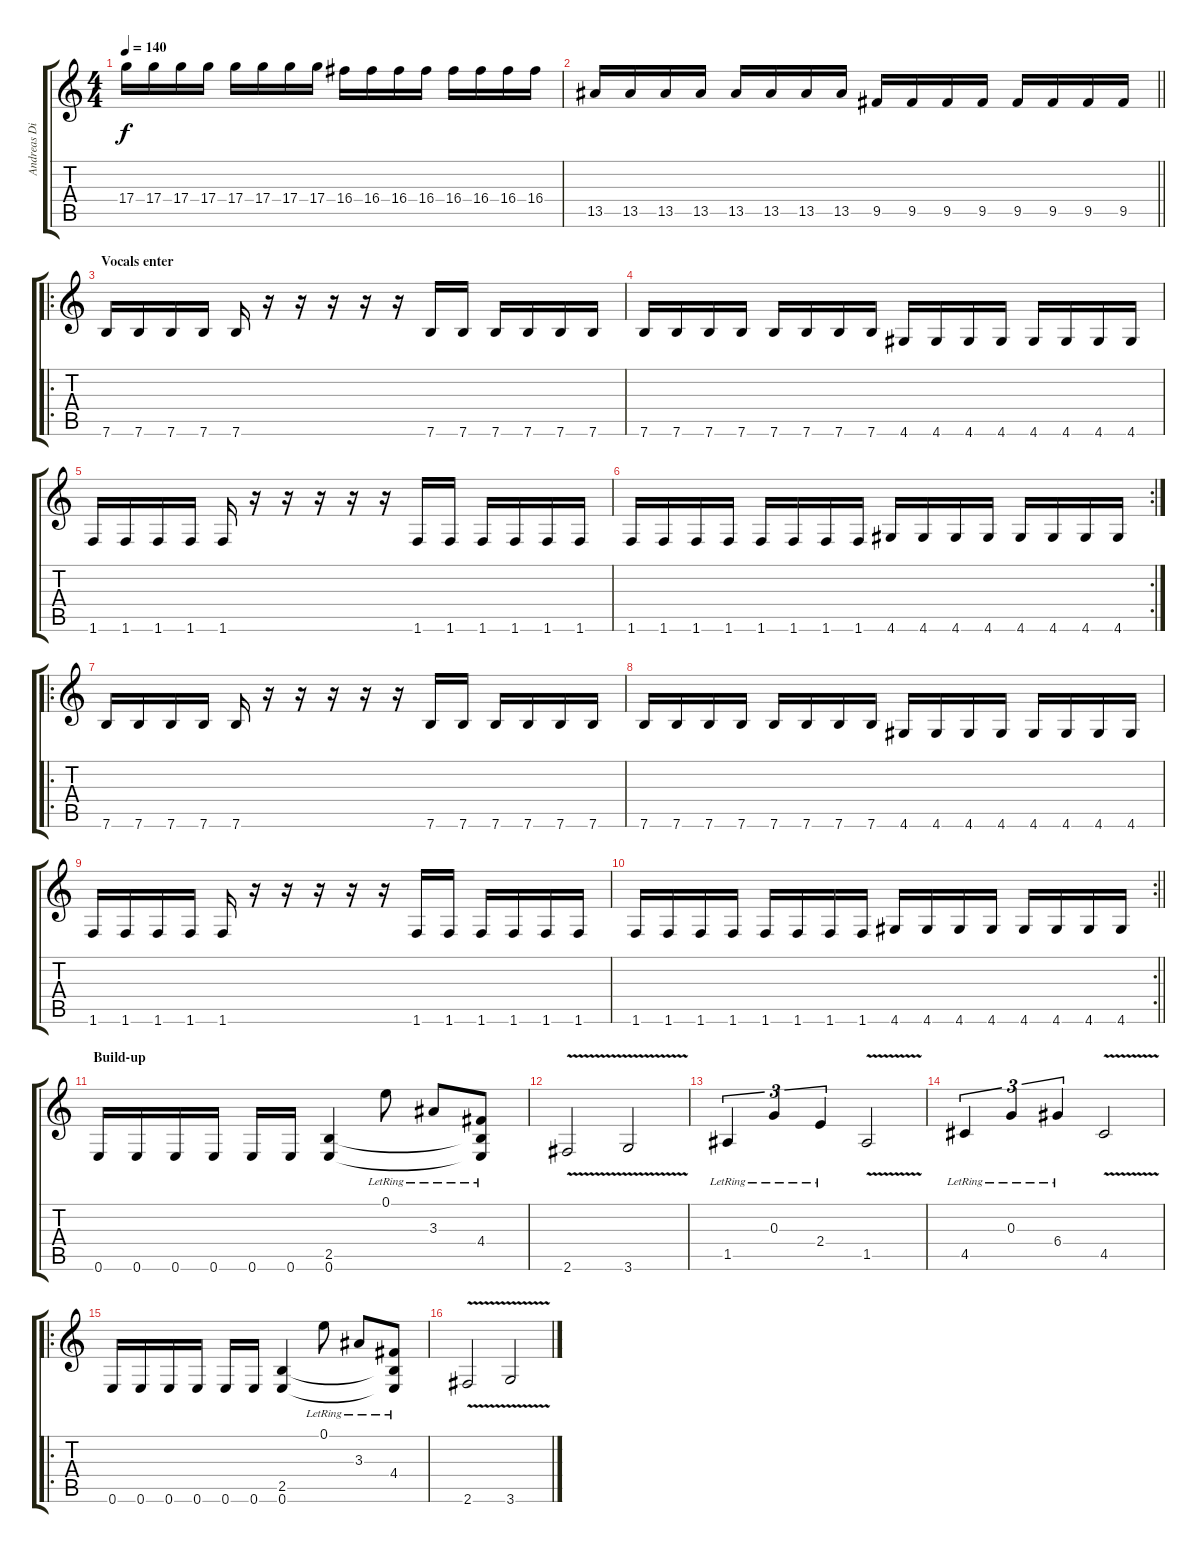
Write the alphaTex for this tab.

\track ("Andreas Dist" "Andreas Di") {instrument distortionguitar}
\staff {score tabs}
\tuning (E4 B3 G3 D3 A2 E2) {hide}
\ts (4 4)
\tempo 140
\clef g2
\ks c
17.4.16{dy f} 17.4.16 17.4.16 17.4.16 17.4.16 17.4.16 17.4.16 17.4.16 16.4.16 16.4.16 16.4.16 16.4.16 16.4.16 16.4.16 16.4.16 16.4.16 |
\barLineRight lightlight
13.5.16 13.5.16 13.5.16 13.5.16 13.5.16 13.5.16 13.5.16 13.5.16 9.5.16 9.5.16 9.5.16 9.5.16 9.5.16 9.5.16 9.5.16 9.5.16 |
\ro
\section ("" "Vocals enter")
7.6.16 7.6.16 7.6.16 7.6.16 7.6.16 r.16 r.16 r.16 r.16 r.16 7.6.16 7.6.16 7.6.16 7.6.16 7.6.16 7.6.16 |
7.6.16 7.6.16 7.6.16 7.6.16 7.6.16 7.6.16 7.6.16 7.6.16 4.6.16 4.6.16 4.6.16 4.6.16 4.6.16 4.6.16 4.6.16 4.6.16 |
1.6.16 1.6.16 1.6.16 1.6.16 1.6.16 r.16 r.16 r.16 r.16 r.16 1.6.16 1.6.16 1.6.16 1.6.16 1.6.16 1.6.16 |
\rc 2
1.6.16 1.6.16 1.6.16 1.6.16 1.6.16 1.6.16 1.6.16 1.6.16 4.6.16 4.6.16 4.6.16 4.6.16 4.6.16 4.6.16 4.6.16 4.6.16 |
\ro
7.6.16 7.6.16 7.6.16 7.6.16 7.6.16 r.16 r.16 r.16 r.16 r.16 7.6.16 7.6.16 7.6.16 7.6.16 7.6.16 7.6.16 |
7.6.16 7.6.16 7.6.16 7.6.16 7.6.16 7.6.16 7.6.16 7.6.16 4.6.16 4.6.16 4.6.16 4.6.16 4.6.16 4.6.16 4.6.16 4.6.16 |
1.6.16 1.6.16 1.6.16 1.6.16 1.6.16 r.16 r.16 r.16 r.16 r.16 1.6.16 1.6.16 1.6.16 1.6.16 1.6.16 1.6.16 |
\rc 2
\barLineRight lightlight
1.6.16 1.6.16 1.6.16 1.6.16 1.6.16 1.6.16 1.6.16 1.6.16 4.6.16 4.6.16 4.6.16 4.6.16 4.6.16 4.6.16 4.6.16 4.6.16 |
\section ("" "Build-up")
0.6.16 0.6.16 0.6.16 0.6.16 0.6.16 0.6.16 (2.5 0.6).4 0.1{lr}.8 3.3{lr}.8 (4.4{lr} 2.5{t} 0.6{t}).8 |
2.6{v}.2 3.6{v}.2 |
1.5{lr}.4{tu (3 2)} 0.3{lr}.4{tu (3 2)} 2.4{lr}.4{tu (3 2)} 1.5{v}.2 |
4.5{lr}.4{tu (3 2)} 0.3{lr}.4{tu (3 2)} 6.4{lr}.4{tu (3 2)} 4.5{v}.2 |
\ro
0.6.16 0.6.16 0.6.16 0.6.16 0.6.16 0.6.16 (2.5 0.6).4 0.1{lr}.8 3.3{lr}.8 (4.4{lr} 2.5{t} 0.6{t}).8 |
2.6{v}.2 3.6{v}.2
